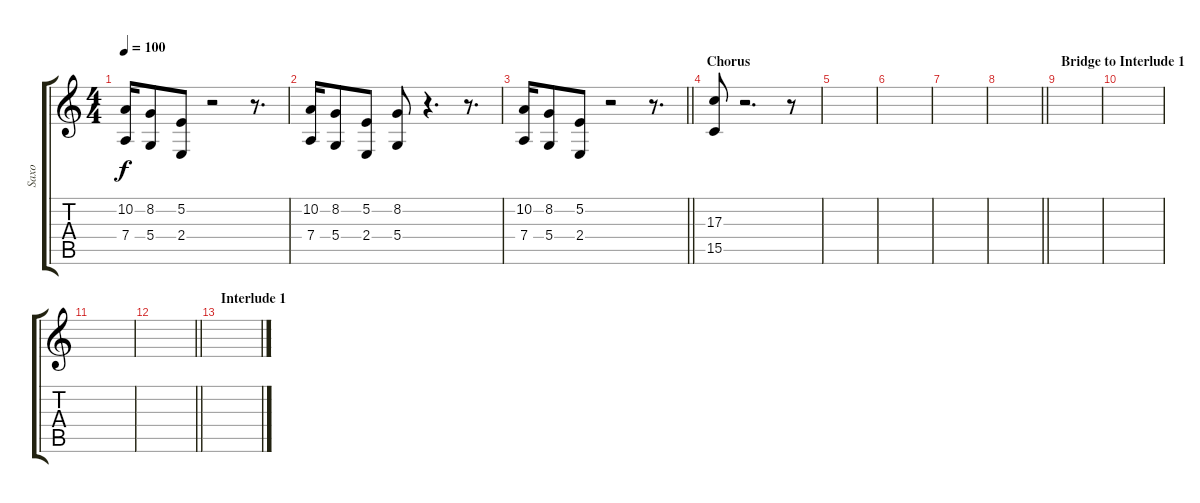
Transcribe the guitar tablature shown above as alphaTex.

\track ("Saxo" "Saxo") {instrument altosax}
\staff {score tabs}
\tuning (E4 B3 G3 D3 A2 E2) {hide}
\ts (4 4)
\tempo 100
\clef g2
\ks c
(10.2 7.4).16{dy f} (8.2 5.4).8 (5.2 2.4).8 r.2 r.8{d} |
(10.2 7.4).16 (8.2 5.4).8 (5.2 2.4).8 (8.2 5.4).8 r.4{d} r.8{d} |
\barLineRight lightlight
(10.2 7.4).16 (8.2 5.4).8 (5.2 2.4).8 r.2 r.8{d} |
\section ("" "Chorus")
(17.3 15.5).8 r.2{d} r.8 |
|
|
|
\barLineRight lightlight
|
\section ("" "Bridge to Interlude 1")
|
|
|
\barLineRight lightlight
|
\section ("" "Interlude 1")
